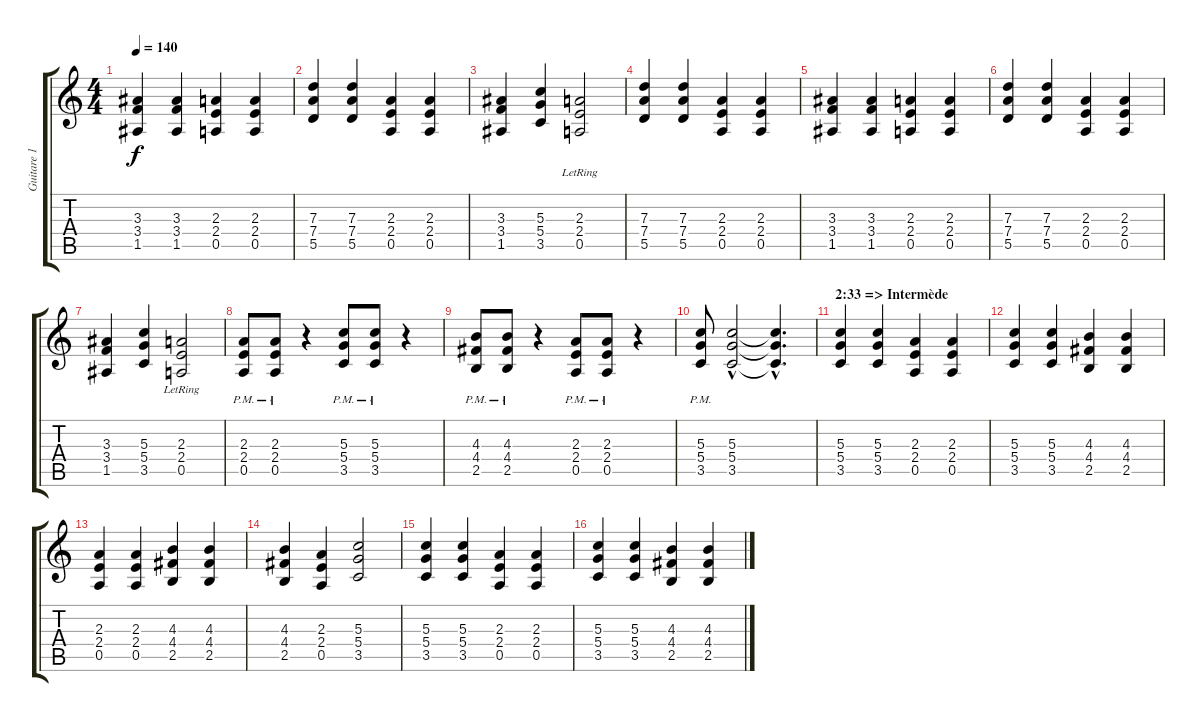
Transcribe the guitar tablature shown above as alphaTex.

\track ("Guitare 1" "Guitare 1") {instrument distortionguitar}
\staff {score tabs}
\tuning (E4 B3 G3 D3 A2 E2) {hide}
\ts (4 4)
\tempo 140
\clef g2
\ks c
(3.3 3.4 1.5).4{dy f} (3.3 3.4 1.5).4 (2.3 2.4 0.5).4 (2.3 2.4 0.5).4 |
(7.3 7.4 5.5).4 (7.3 7.4 5.5).4 (2.3 2.4 0.5).4 (2.3 2.4 0.5).4 |
(3.3 3.4 1.5).4 (5.3 5.4 3.5).4 (2.3{lr} 2.4{lr} 0.5{lr}).2 |
(7.3 7.4 5.5).4 (7.3 7.4 5.5).4 (2.3 2.4 0.5).4 (2.3 2.4 0.5).4 |
(3.3 3.4 1.5).4 (3.3 3.4 1.5).4 (2.3 2.4 0.5).4 (2.3 2.4 0.5).4 |
(7.3 7.4 5.5).4 (7.3 7.4 5.5).4 (2.3 2.4 0.5).4 (2.3 2.4 0.5).4 |
(3.3 3.4 1.5).4 (5.3 5.4 3.5).4 (2.3{lr} 2.4{lr} 0.5{lr}).2 |
(2.3{pm} 2.4{pm} 0.5{pm}).8 (2.3{pm} 2.4{pm} 0.5{pm}).8 r.4 (5.3{pm} 5.4{pm} 3.5{pm}).8 (5.3{pm} 5.4{pm} 3.5{pm}).8 r.4 |
(4.3{pm} 4.4{pm} 2.5{pm}).8 (4.3{pm} 4.4{pm} 2.5{pm}).8 r.4 (2.3{pm} 2.4{pm} 0.5{pm}).8 (2.3{pm} 2.4{pm} 0.5{pm}).8 r.4 |
(5.3{pm} 5.4{pm} 3.5{pm}).8 (5.3{hac} 5.4 3.5).2 (5.3{hac t} 5.4{hac t} 3.5{hac t}).4{d} |
\section ("" "2:33 => Intermède")
(5.3 5.4 3.5).4 (5.3 5.4 3.5).4 (2.3 2.4 0.5).4 (2.3 2.4 0.5).4 |
(5.3 5.4 3.5).4 (5.3 5.4 3.5).4 (4.3 4.4 2.5).4 (4.3 4.4 2.5).4 |
(2.3 2.4 0.5).4 (2.3 2.4 0.5).4 (4.3 4.4 2.5).4 (4.3 4.4 2.5).4 |
(4.3 4.4 2.5).4 (2.3 2.4 0.5).4 (5.3 5.4 3.5).2 |
(5.3 5.4 3.5).4 (5.3 5.4 3.5).4 (2.3 2.4 0.5).4 (2.3 2.4 0.5).4 |
(5.3 5.4 3.5).4 (5.3 5.4 3.5).4 (4.3 4.4 2.5).4 (4.3 4.4 2.5).4
